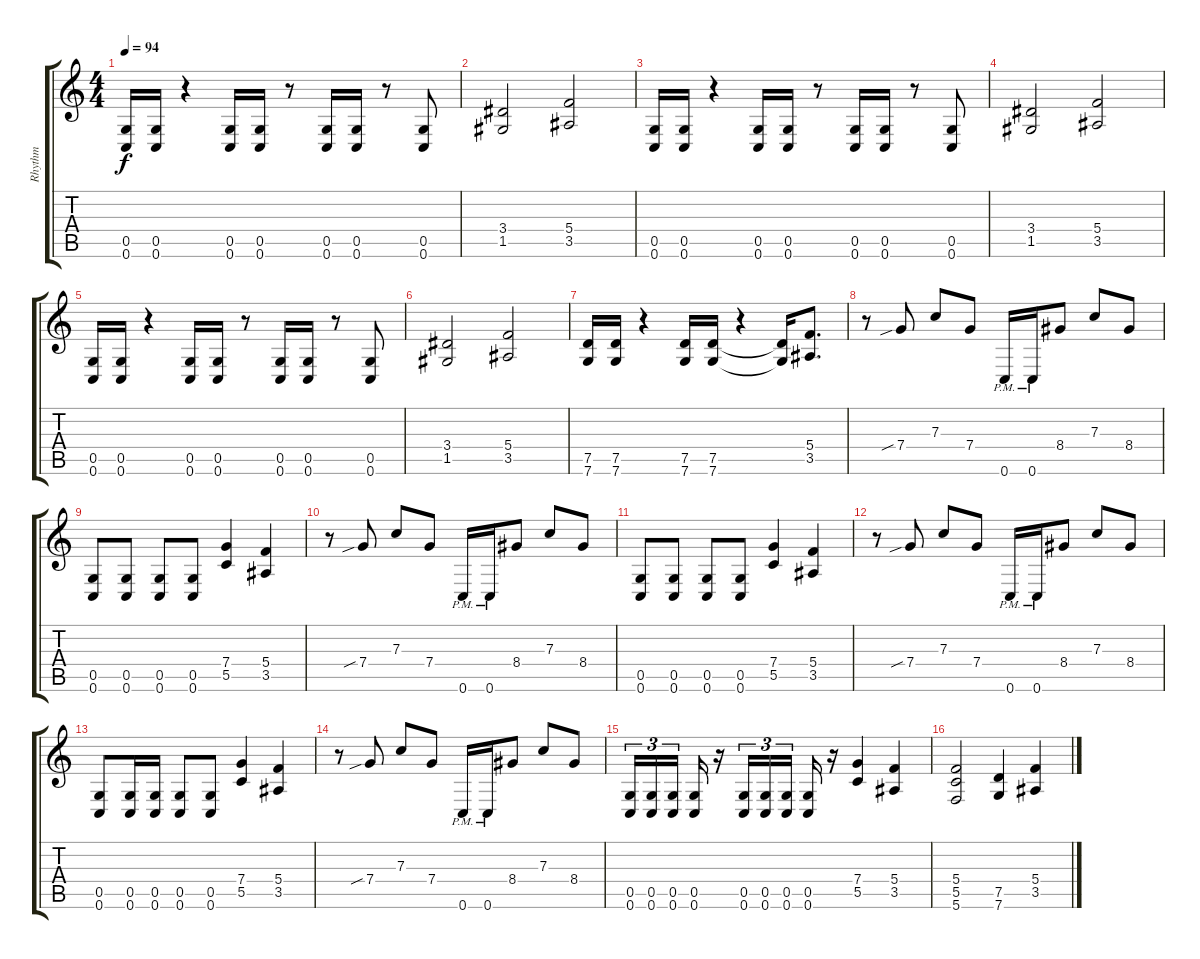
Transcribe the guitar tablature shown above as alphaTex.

\track ("Rhythm" "Rhythm") {instrument distortionguitar}
\staff {score tabs}
\tuning (D4 A3 F3 C3 G2 C2) {hide}
\ts (4 4)
\tempo 94
\clef g2
\ks c
(0.5 0.6).16{dy f} (0.5 0.6).16 r.4 (0.5 0.6).16 (0.5 0.6).16 r.8 (0.5 0.6).16 (0.5 0.6).16 r.8 (0.5 0.6).8 |
(3.4 1.5).2 (5.4 3.5).2 |
(0.5 0.6).16 (0.5 0.6).16 r.4 (0.5 0.6).16 (0.5 0.6).16 r.8 (0.5 0.6).16 (0.5 0.6).16 r.8 (0.5 0.6).8 |
(3.4 1.5).2 (5.4 3.5).2 |
(0.5 0.6).16 (0.5 0.6).16 r.4 (0.5 0.6).16 (0.5 0.6).16 r.8 (0.5 0.6).16 (0.5 0.6).16 r.8 (0.5 0.6).8 |
(3.4 1.5).2 (5.4 3.5).2 |
(7.5 7.6).16 (7.5 7.6).16 r.4 (7.5 7.6).16 (7.5 7.6).16 r.4 (7.5{t} 7.6{t}).16 (5.4 3.5).8{d} |
r.8 7.4{sib}.8 7.3.8 7.4.8 0.6{pm}.16 0.6{pm}.16 8.4.8 7.3.8 8.4.8 |
(0.5 0.6).8 (0.5 0.6).8 (0.5 0.6).8 (0.5 0.6).8 (7.4 5.5).4 (5.4 3.5).4 |
r.8 7.4{sib}.8 7.3.8 7.4.8 0.6{pm}.16 0.6{pm}.16 8.4.8 7.3.8 8.4.8 |
(0.5 0.6).8 (0.5 0.6).8 (0.5 0.6).8 (0.5 0.6).8 (7.4 5.5).4 (5.4 3.5).4 |
r.8 7.4{sib}.8 7.3.8 7.4.8 0.6{pm}.16 0.6{pm}.16 8.4.8 7.3.8 8.4.8 |
(0.5 0.6).8 (0.5 0.6).16 (0.5 0.6).16 (0.5 0.6).8 (0.5 0.6).8 (7.4 5.5).4 (5.4 3.5).4 |
r.8 7.4{sib}.8 7.3.8 7.4.8 0.6{pm}.16 0.6{pm}.16 8.4.8 7.3.8 8.4.8 |
(0.5 0.6).16{tu (3 2)} (0.5 0.6).16{tu (3 2)} (0.5 0.6).16{tu (3 2) beam splitsecondary} (0.5 0.6).16 r.16 (0.5 0.6).16{tu (3 2)} (0.5 0.6).16{tu (3 2)} (0.5 0.6).16{tu (3 2) beam splitsecondary} (0.5 0.6).16 r.16 (7.4 5.5).4 (5.4 3.5).4 |
(5.4 5.5 5.6).2 (7.5 7.6).4 (5.4 3.5).4
